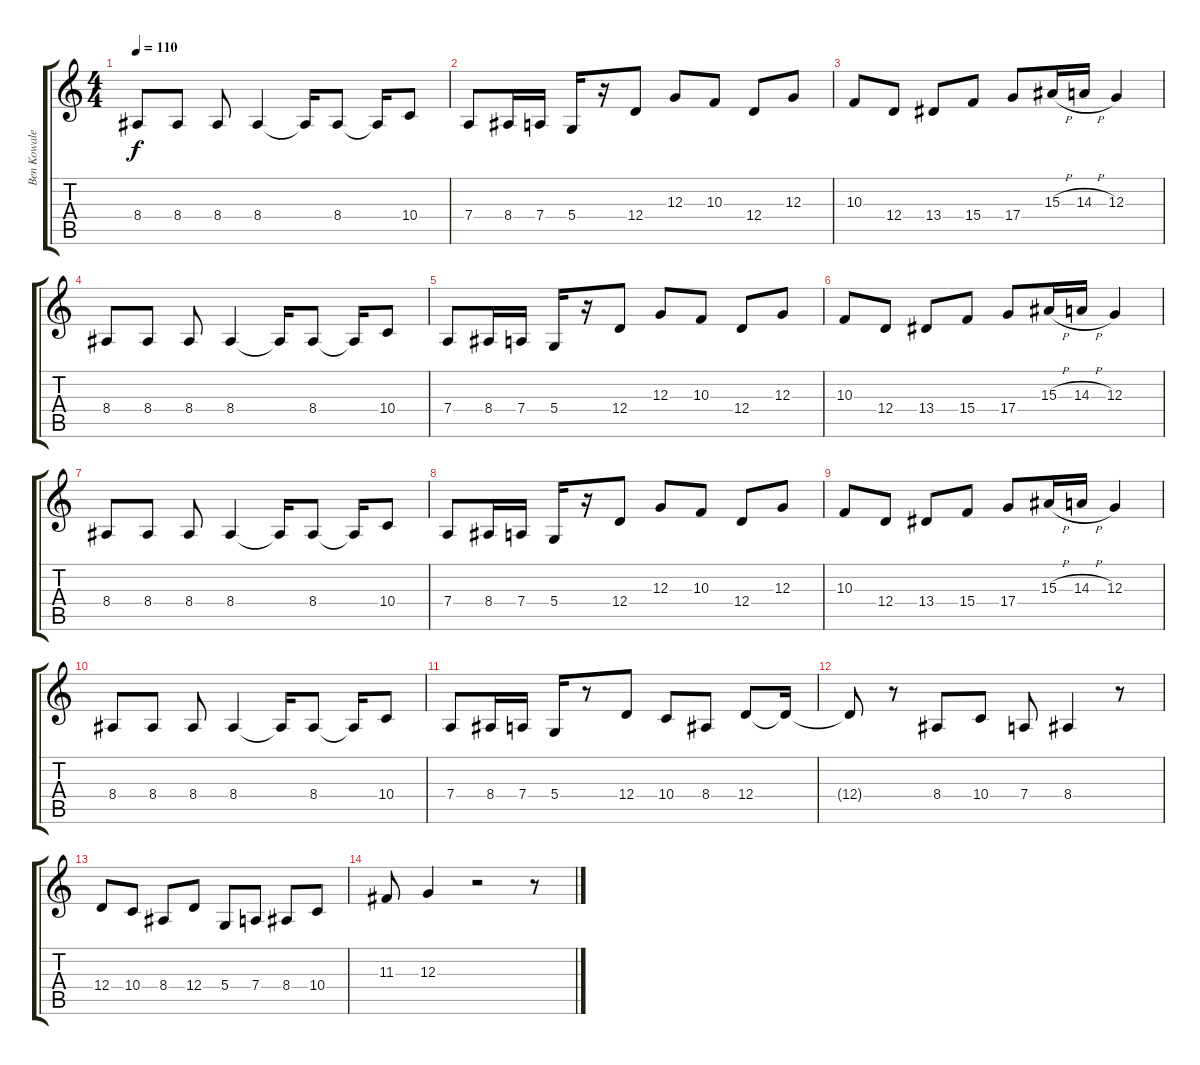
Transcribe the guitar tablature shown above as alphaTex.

\track ("Ben Kowalewicz, Ian D'Sa - Vocal" "Ben Kowale") {instrument lead6voice}
\staff {score tabs}
\tuning (E4 B3 G3 D3 A2 E2) {hide}
\ts (4 4)
\tempo 110
\clef g2
\ks c
8.4.8{dy f} 8.4.8 8.4.8 8.4.4 8.4{t}.16 8.4.8 8.4{t}.16 10.4.8 |
7.4.8 8.4.16 7.4.16 5.4.16 r.16 12.4.8 12.3.8 10.3.8 12.4.8 12.3.8 |
10.3.8 12.4.8 13.4.8 15.4.8 17.4.8 15.3{h}.16 14.3{h}.16 12.3.4 |
8.4.8 8.4.8 8.4.8 8.4.4 8.4{t}.16 8.4.8 8.4{t}.16 10.4.8 |
7.4.8 8.4.16 7.4.16 5.4.16 r.16 12.4.8 12.3.8 10.3.8 12.4.8 12.3.8 |
10.3.8 12.4.8 13.4.8 15.4.8 17.4.8 15.3{h}.16 14.3{h}.16 12.3.4 |
8.4.8 8.4.8 8.4.8 8.4.4 8.4{t}.16 8.4.8 8.4{t}.16 10.4.8 |
7.4.8 8.4.16 7.4.16 5.4.16 r.16 12.4.8 12.3.8 10.3.8 12.4.8 12.3.8 |
10.3.8 12.4.8 13.4.8 15.4.8 17.4.8 15.3{h}.16 14.3{h}.16 12.3.4 |
8.4.8 8.4.8 8.4.8 8.4.4 8.4{t}.16 8.4.8 8.4{t}.16 10.4.8 |
7.4.8 8.4.16 7.4.16 5.4.16 r.8 12.4.8 10.4.8 8.4.8 12.4.8 12.4{t}.16 |
12.4{t}.8 r.8 8.4.8 10.4.8 7.4.8 8.4.4 r.8 |
12.4.8 10.4.8 8.4.8 12.4.8 5.4.8 7.4.8 8.4.8 10.4.8 |
11.3.8 12.3.4 r.2 r.8
